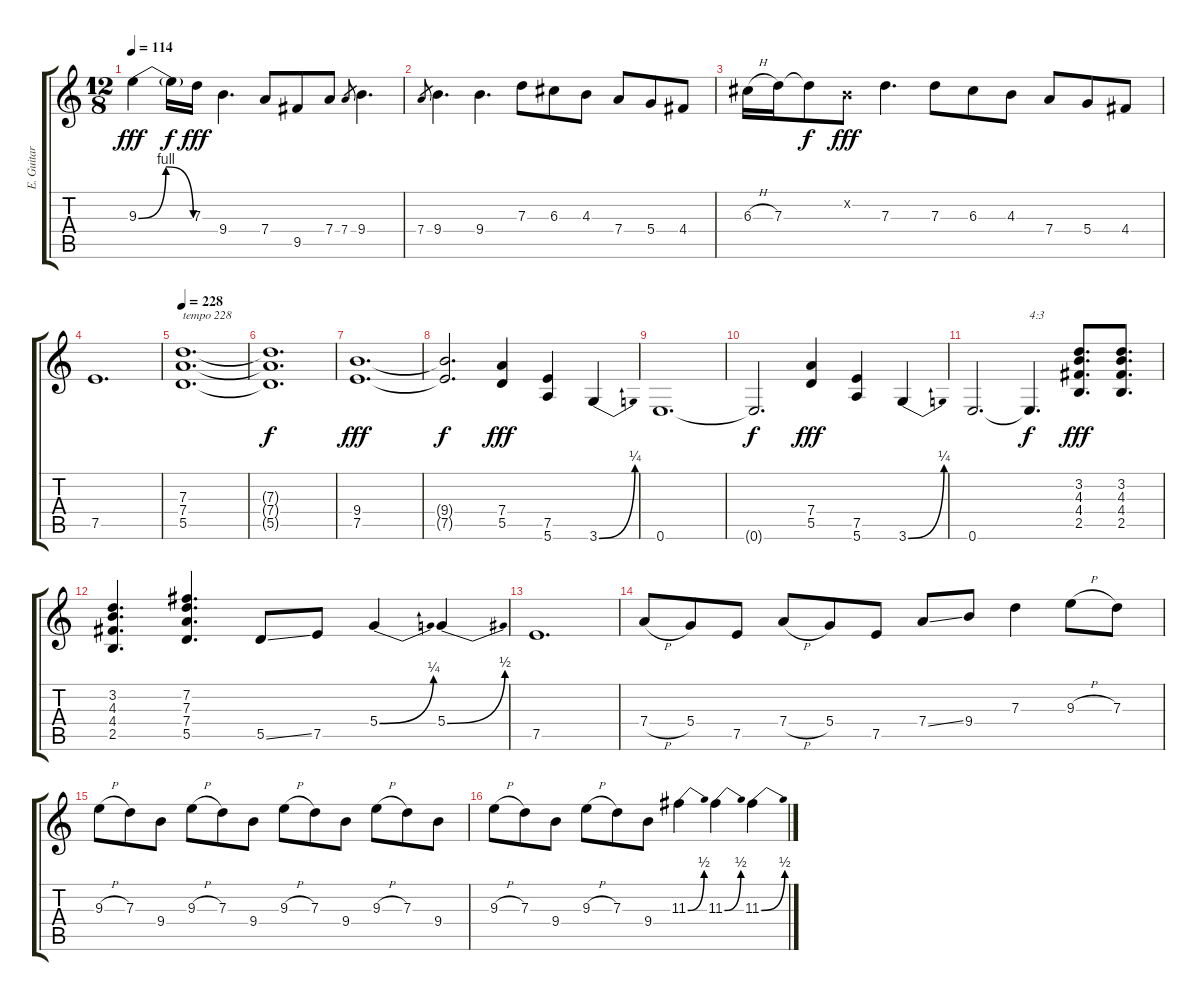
\track ("E. Guitar 2" "E. Guitar ") {instrument distortionguitar}
\staff {score tabs}
\tuning (E4 B3 G3 D3 A2 E2) {hide}
\ts (12 8)
\tempo 114
\clef g2
\ks c
9.3{be (bendrelease 0 0 10 4 46 4 60 0)}.4{dy fff} 9.3{t}.16{dy f} 7.3.16{dy fff} 9.4.4{d} 7.4.8 9.5.8 7.4.8 7.4.8{gr} 9.4.4{d} |
7.4.8{gr} 9.4.4{d} 9.4.4{d} 7.3.8 6.3.8 4.3.8 7.4.8 5.4.8 4.4.8 |
6.3{h}.16 7.3.16 7.3{t}.8{dy f} 0.2{x}.8{dy fff} 7.3.4{d} 7.3.8 6.3.8 4.3.8 7.4.8 5.4.8 4.4.8 |
7.5.1{d} |
\tempo 228
(7.3 7.4 5.5).1{d txt "tempo 228"} |
(7.3{t} 7.4{t} 5.5{t}).1{d dy f} |
(9.4 7.5).1{d dy fff} |
(9.4{t} 7.5{t}).2{d dy f} (7.4 5.5).4{dy fff} (7.5 5.6).4 3.6{be (bend 0 0 60 1)}.4 |
0.6.1{d} |
0.6{t}.2{d dy f} (7.4 5.5).4{dy fff} (7.5 5.6).4 3.6{be (bend 0 0 60 1)}.4 |
0.6.2{d} 0.6{t}.4{d txt "4:3" dy f} (3.2 4.3 4.4 2.5).8{d dy fff} (3.2 4.3 4.4 2.5).8{d} |
(3.2 4.3 4.4 2.5).4{d} (7.2 7.3 7.4 5.5).4{d} 5.5{ss}.8 7.5.8 5.4{be (bend 0 0 60 1)}.4 5.4{be (bend 0 0 60 2)}.4 |
7.5.1{d} |
7.4{h}.8 5.4.8 7.5.8 7.4{h}.8 5.4.8 7.5.8 7.4{ss}.8 9.4.8 7.3.4 9.3{h}.8 7.3.8 |
9.3{h}.8 7.3.8 9.4.8 9.3{h}.8 7.3.8 9.4.8 9.3{h}.8 7.3.8 9.4.8 9.3{h}.8 7.3.8 9.4.8 |
9.3{h}.8 7.3.8 9.4.8 9.3{h}.8 7.3.8 9.4.8 11.3{be (bend 0 0 60 2)}.4 11.3{be (bend 0 0 60 2)}.4 11.3{be (bend 0 0 60 2)}.4
